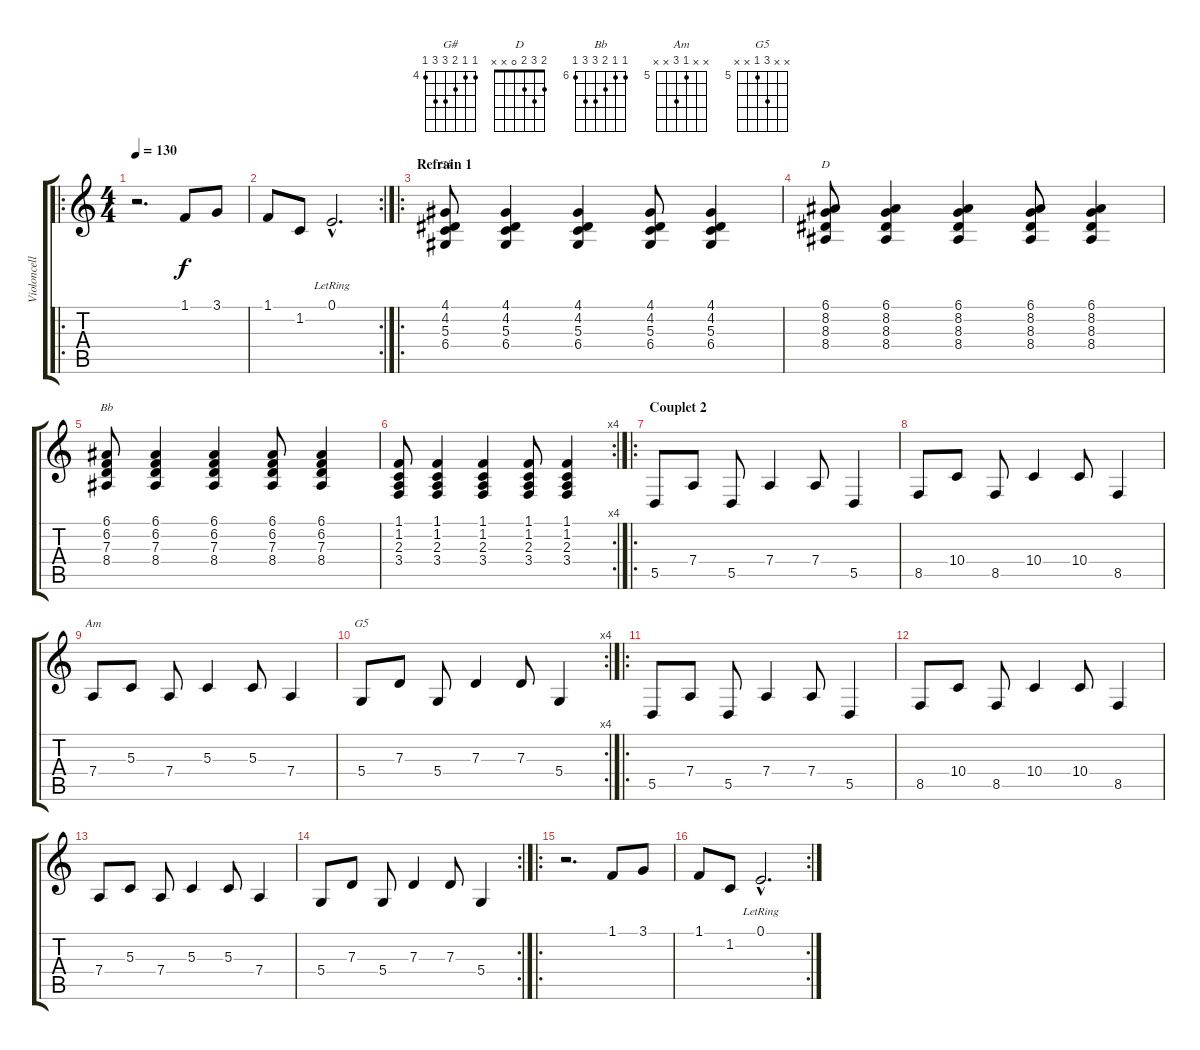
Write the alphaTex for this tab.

\track ("Violoncelle" "Violoncell") {instrument cello}
\staff {score tabs}
\tuning (E4 B3 G3 D3 A2 E2) {hide}
\chord ("G#" 4 4 5 6 6 4) {firstfret 4}
\chord ("D" 2 3 2 0 x x)
\chord ("Bb" 6 6 7 8 8 6) {firstfret 6}
\chord ("Am" x x 5 7 x x) {firstfret 5}
\chord ("G5" x x 7 5 x x) {firstfret 5}
\ro
\ts (4 4)
\tempo 130
\clef g2
\ks c
r.2{d dy f} 1.1.8 3.1.8 |
\rc 2
1.1.8 1.2.8 0.1{hac lr}.2{d} |
\ro
\section ("" "Refrain 1")
(4.1 4.2 5.3 6.4).8{ch "G#" volume 6} (4.1 4.2 5.3 6.4).4 (4.1 4.2 5.3 6.4).4 (4.1 4.2 5.3 6.4).8 (4.1 4.2 5.3 6.4).4 |
(6.1 8.2 8.3 8.4).8{ch "D"} (6.1 8.2 8.3 8.4).4 (6.1 8.2 8.3 8.4).4 (6.1 8.2 8.3 8.4).8 (6.1 8.2 8.3 8.4).4 |
(6.1 6.2 7.3 8.4).8{ch "Bb"} (6.1 6.2 7.3 8.4).4 (6.1 6.2 7.3 8.4).4 (6.1 6.2 7.3 8.4).8 (6.1 6.2 7.3 8.4).4 |
\rc 4
(1.1 1.2 2.3 3.4).8 (1.1 1.2 2.3 3.4).4 (1.1 1.2 2.3 3.4).4 (1.1 1.2 2.3 3.4).8 (1.1 1.2 2.3 3.4).4 |
\ro
\section ("" "Couplet 2")
5.5.8{volume 16} 7.4.8 5.5.8 7.4.4 7.4.8 5.5.4 |
8.5.8 10.4.8 8.5.8 10.4.4 10.4.8 8.5.4 |
7.4.8{ch "Am"} 5.3.8 7.4.8 5.3.4 5.3.8 7.4.4 |
\rc 4
5.4.8{ch "G5"} 7.3.8 5.4.8 7.3.4 7.3.8 5.4.4 |
\ro
5.5.8{volume 16} 7.4.8 5.5.8 7.4.4 7.4.8 5.5.4 |
8.5.8 10.4.8 8.5.8 10.4.4 10.4.8 8.5.4 |
7.4.8 5.3.8 7.4.8 5.3.4 5.3.8 7.4.4 |
\rc 2
5.4.8 7.3.8 5.4.8 7.3.4 7.3.8 5.4.4 |
\ro
r.2{d} 1.1.8 3.1.8 |
\rc 2
1.1.8 1.2.8 0.1{hac lr}.2{d}
